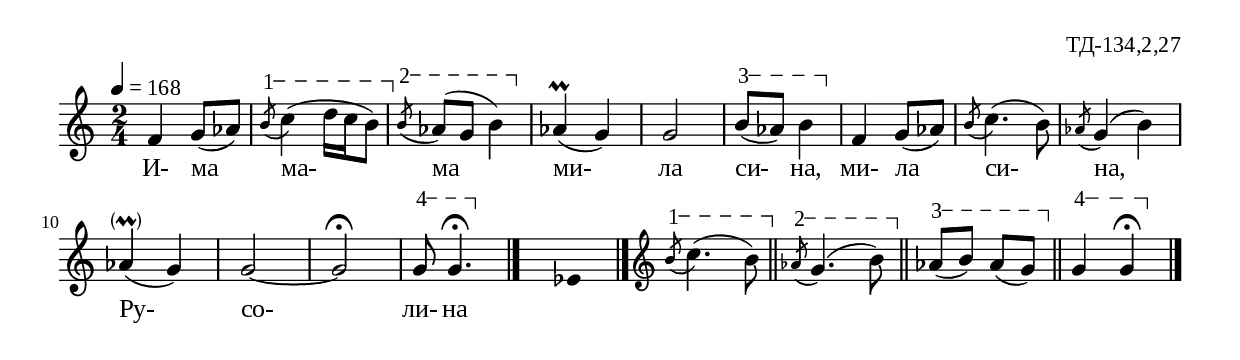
%{
laz_134_2_24
%}

\include "td-preamble.ly"

\score {
\relative c' {
\tempo 4 = 168
\time 2/4
f4 g8( aes) | 
\varA
\acciaccatura b8\startTextSpan c4( d16[ c b8\stopTextSpan]) | 
\varB
\acciaccatura b8\startTextSpan aes8( g b4\stopTextSpan) |  
aes4\prall( g) | g2 | 
\varC
b8\startTextSpan( aes) b4\stopTextSpan |
f4 g8( aes) | \acciaccatura b8 c4.( b8) | \acciaccatura aes8 g4( b) | 
\parS
aes4-\parenthesize\prall( g) | g2~ 
| g\fermata | 
\varD
g8\startTextSpan g4.\stopTextSpan\fermata
 \bar "|."
 s4 \fixB ees \fixC
\bar "|."
\endm
\varA
\acciaccatura b'8\startTextSpan c4.( b8\stopTextSpan) \bar "||"
\varB
\acciaccatura aes8\startTextSpan g4.( b8\stopTextSpan) \bar "||"
\varC
aes\startTextSpan( b) aes( g\stopTextSpan) \bar "||"
\varD
g4\startTextSpan g4\stopTextSpan\fermata
\bar "|." 
}
\addlyrics { И- ма ма- ма ми- ла си- на, ми- ла си- на, Ру- со- ли- на }
%
\layout {
  indent = #0
  line-width = 190\mm
  ragged-right=##f
}
%
\midi { 
	\context {
		\Score
		tempoWholesPerMinute = #(ly:make-moment 168 4)
		}
	}
}
%
\header{
  opus = "ТД-134,2,27"
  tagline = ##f
}


